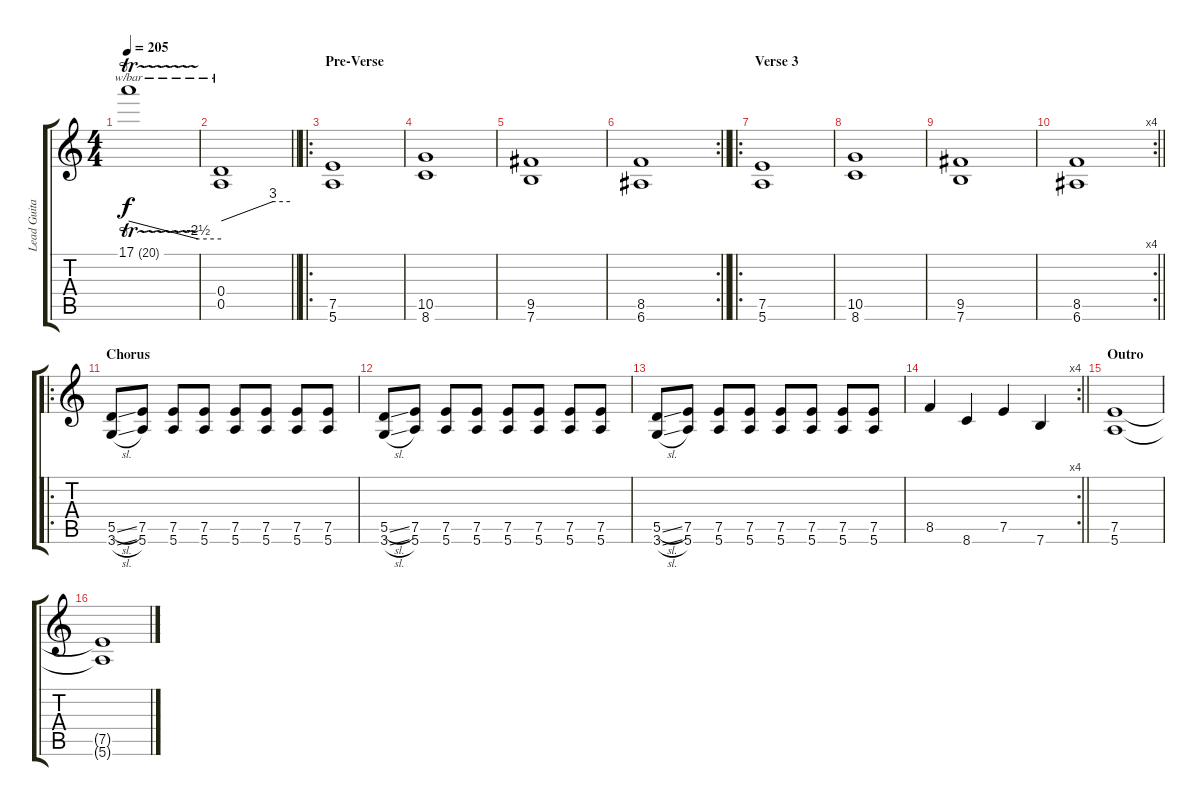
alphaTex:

\track ("Lead Guitar" "Lead Guita") {instrument distortionguitar}
\staff {score tabs}
\tuning (E4 B3 G3 D3 A2 E2) {hide}
\ts (4 4)
\tempo 205
\clef g2
\ks c
17.1{tr (20 32)}.1{tbe (custom default 0 0 45 -10 60 -10) dy f} |
\barLineRight lightlight
(0.4 0.5).1{tbe (custom default 0 0 45 12 60 12)} |
\ro
\section ("" "Pre-Verse")
(7.5 5.6).1 |
(10.5 8.6).1 |
(9.5 7.6).1 |
\rc 2
\barLineRight lightlight
(8.5 6.6).1 |
\ro
\section ("" "Verse 3")
(7.5 5.6).1 |
(10.5 8.6).1 |
(9.5 7.6).1 |
\rc 4
\barLineRight lightlight
(8.5 6.6).1 |
\ro
\section ("" "Chorus")
(5.5{sl} 3.6{sl}).8 (7.5 5.6).8 (7.5 5.6).8 (7.5 5.6).8 (7.5 5.6).8 (7.5 5.6).8 (7.5 5.6).8 (7.5 5.6).8 |
(5.5{sl} 3.6{sl}).8 (7.5 5.6).8 (7.5 5.6).8 (7.5 5.6).8 (7.5 5.6).8 (7.5 5.6).8 (7.5 5.6).8 (7.5 5.6).8 |
(5.5{sl} 3.6{sl}).8 (7.5 5.6).8 (7.5 5.6).8 (7.5 5.6).8 (7.5 5.6).8 (7.5 5.6).8 (7.5 5.6).8 (7.5 5.6).8 |
\rc 4
\barLineRight lightlight
8.5.4 8.6.4 7.5.4 7.6.4 |
\section ("" "Outro")
(7.5 5.6).1 |
(7.5{t} 5.6{t}).1
